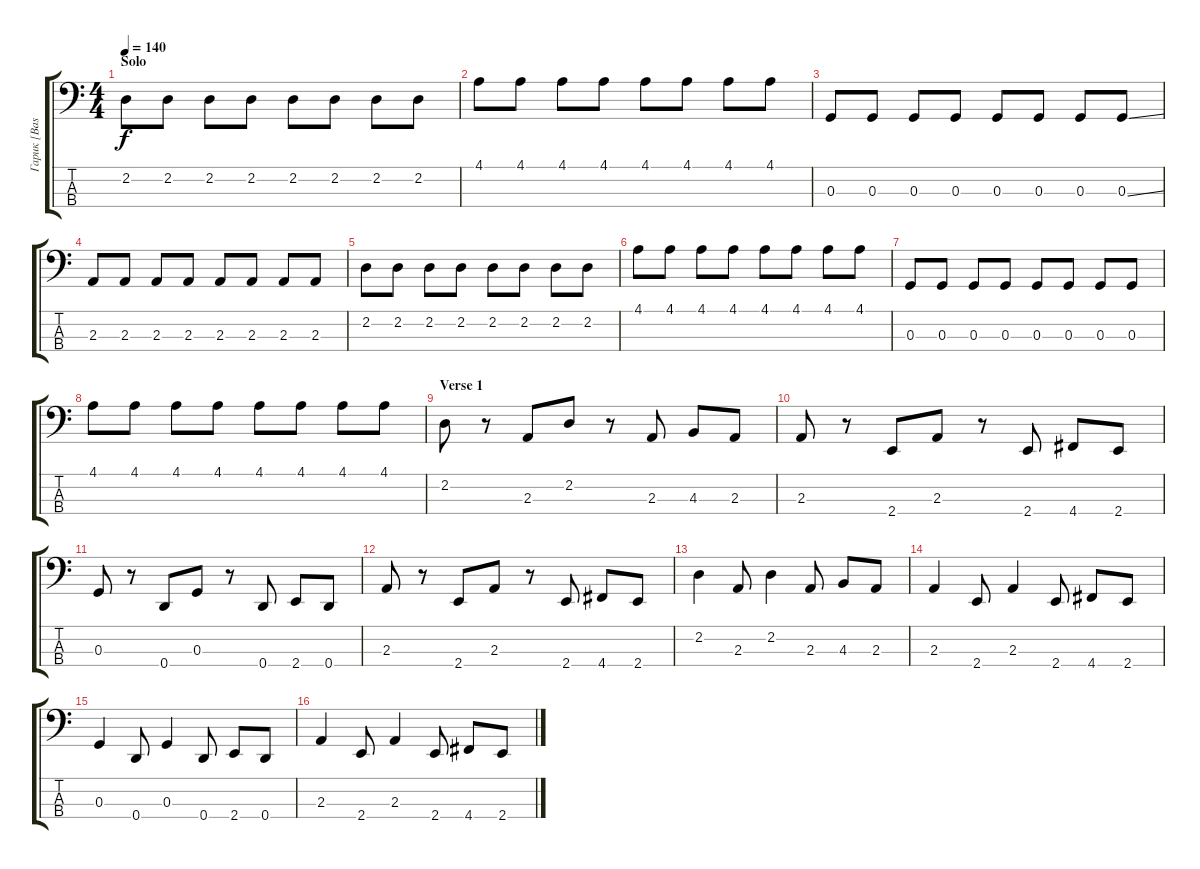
\track ("Гарик [Bass]" "Гарик [Bas") {instrument electricbassfinger}
\staff {score tabs}
\tuning (F2 C2 G1 D1) {hide}
\ts (4 4)
\section ("" "Solo")
\tempo 140
\clef f4
\ks c
2.2.8{dy f} 2.2.8 2.2.8 2.2.8 2.2.8 2.2.8 2.2.8 2.2.8 |
4.1.8 4.1.8 4.1.8 4.1.8 4.1.8 4.1.8 4.1.8 4.1.8 |
0.3.8 0.3.8 0.3.8 0.3.8 0.3.8 0.3.8 0.3.8 0.3{ss}.8 |
2.3.8 2.3.8 2.3.8 2.3.8 2.3.8 2.3.8 2.3.8 2.3.8 |
2.2.8 2.2.8 2.2.8 2.2.8 2.2.8 2.2.8 2.2.8 2.2.8 |
4.1.8 4.1.8 4.1.8 4.1.8 4.1.8 4.1.8 4.1.8 4.1.8 |
0.3.8 0.3.8 0.3.8 0.3.8 0.3.8 0.3.8 0.3.8 0.3.8 |
4.1.8 4.1.8 4.1.8 4.1.8 4.1.8 4.1.8 4.1.8 4.1.8 |
\section ("" "Verse 1")
2.2.8 r.8 2.3.8 2.2.8 r.8 2.3.8 4.3.8 2.3.8 |
2.3.8 r.8 2.4.8 2.3.8 r.8 2.4.8 4.4.8 2.4.8 |
0.3.8 r.8 0.4.8 0.3.8 r.8 0.4.8 2.4.8 0.4.8 |
2.3.8 r.8 2.4.8 2.3.8 r.8 2.4.8 4.4.8 2.4.8 |
2.2.4 2.3.8 2.2.4 2.3.8 4.3.8 2.3.8 |
2.3.4 2.4.8 2.3.4 2.4.8 4.4.8 2.4.8 |
0.3.4 0.4.8 0.3.4 0.4.8 2.4.8 0.4.8 |
2.3.4 2.4.8 2.3.4 2.4.8 4.4.8 2.4.8
